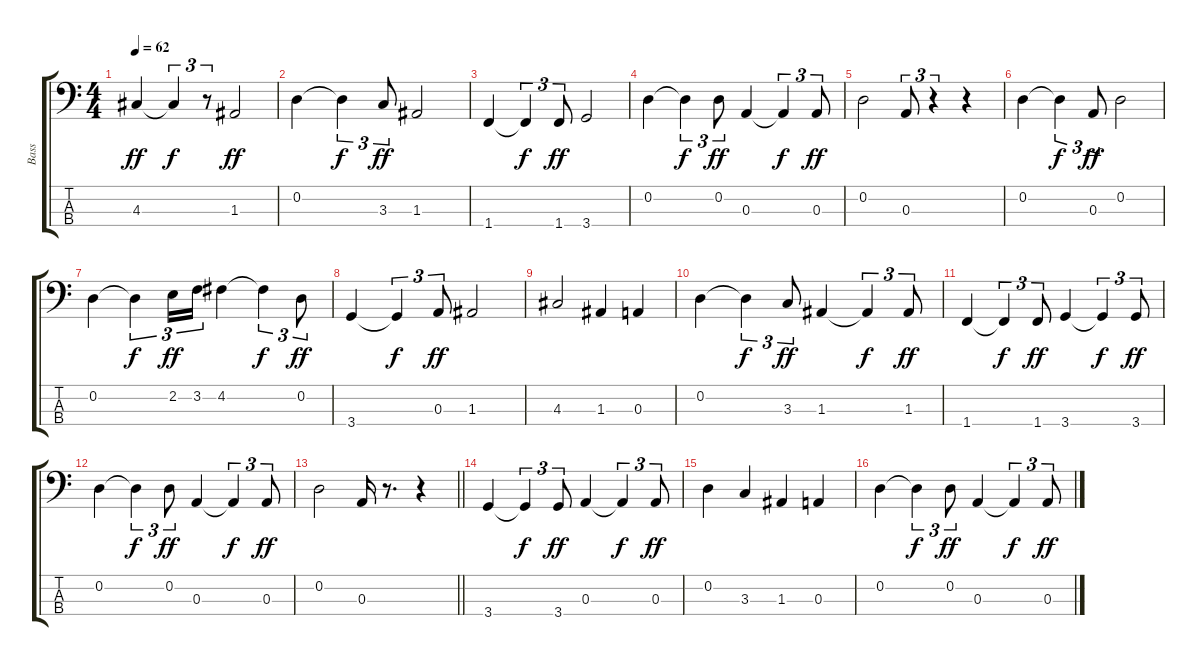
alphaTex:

\track ("Bass" "Bass") {instrument electricbassfinger}
\staff {score tabs}
\tuning (G2 D2 A1 E1) {hide}
\ts (4 4)
\tempo 62
\clef f4
\ks c
4.3.4{dy ff} 4.3{t}.4{tu (3 2) dy f} r.8{tu (3 2)} 1.3.2{dy ff} |
0.2.4 0.2{t}.4{tu (3 2) dy f} 3.3.8{tu (3 2) dy ff} 1.3.2 |
1.4.4 1.4{t}.4{tu (3 2) dy f} 1.4.8{tu (3 2) dy ff} 3.4.2 |
0.2.4 0.2{t}.4{tu (3 2) dy f} 0.2.8{tu (3 2) dy ff} 0.3.4 0.3{t}.4{tu (3 2) dy f} 0.3.8{tu (3 2) dy ff} |
0.2.2 0.3.8{tu (3 2)} r.4{tu (3 2)} r.4 |
0.2.4 0.2{t}.4{tu (3 2) dy f} 0.3.8{tu (3 2) dy ff} 0.2.2 |
0.2.4 0.2{t}.4{tu (3 2) dy f} 2.2.16{tu (3 2) dy ff} 3.2.16{tu (3 2)} 4.2.4 4.2{t}.4{tu (3 2) dy f} 0.2.8{tu (3 2) dy ff} |
3.4.4 3.4{t}.4{tu (3 2) dy f} 0.3.8{tu (3 2) dy ff} 1.3.2 |
4.3.2 1.3.4 0.3.4 |
0.2.4 0.2{t}.4{tu (3 2) dy f} 3.3.8{tu (3 2) dy ff} 1.3.4 1.3{t}.4{tu (3 2) dy f} 1.3.8{tu (3 2) dy ff} |
1.4.4 1.4{t}.4{tu (3 2) dy f} 1.4.8{tu (3 2) dy ff} 3.4.4 3.4{t}.4{tu (3 2) dy f} 3.4.8{tu (3 2) dy ff} |
0.2.4 0.2{t}.4{tu (3 2) dy f} 0.2.8{tu (3 2) dy ff} 0.3.4 0.3{t}.4{tu (3 2) dy f} 0.3.8{tu (3 2) dy ff} |
\barLineRight lightlight
0.2.2 0.3.16 r.8{d} r.4 |
3.4.4 3.4{t}.4{tu (3 2) dy f} 3.4.8{tu (3 2) dy ff} 0.3.4 0.3{t}.4{tu (3 2) dy f} 0.3.8{tu (3 2) dy ff} |
0.2.4 3.3.4 1.3.4 0.3.4 |
0.2.4 0.2{t}.4{tu (3 2) dy f} 0.2.8{tu (3 2) dy ff} 0.3.4 0.3{t}.4{tu (3 2) dy f} 0.3.8{tu (3 2) dy ff}
